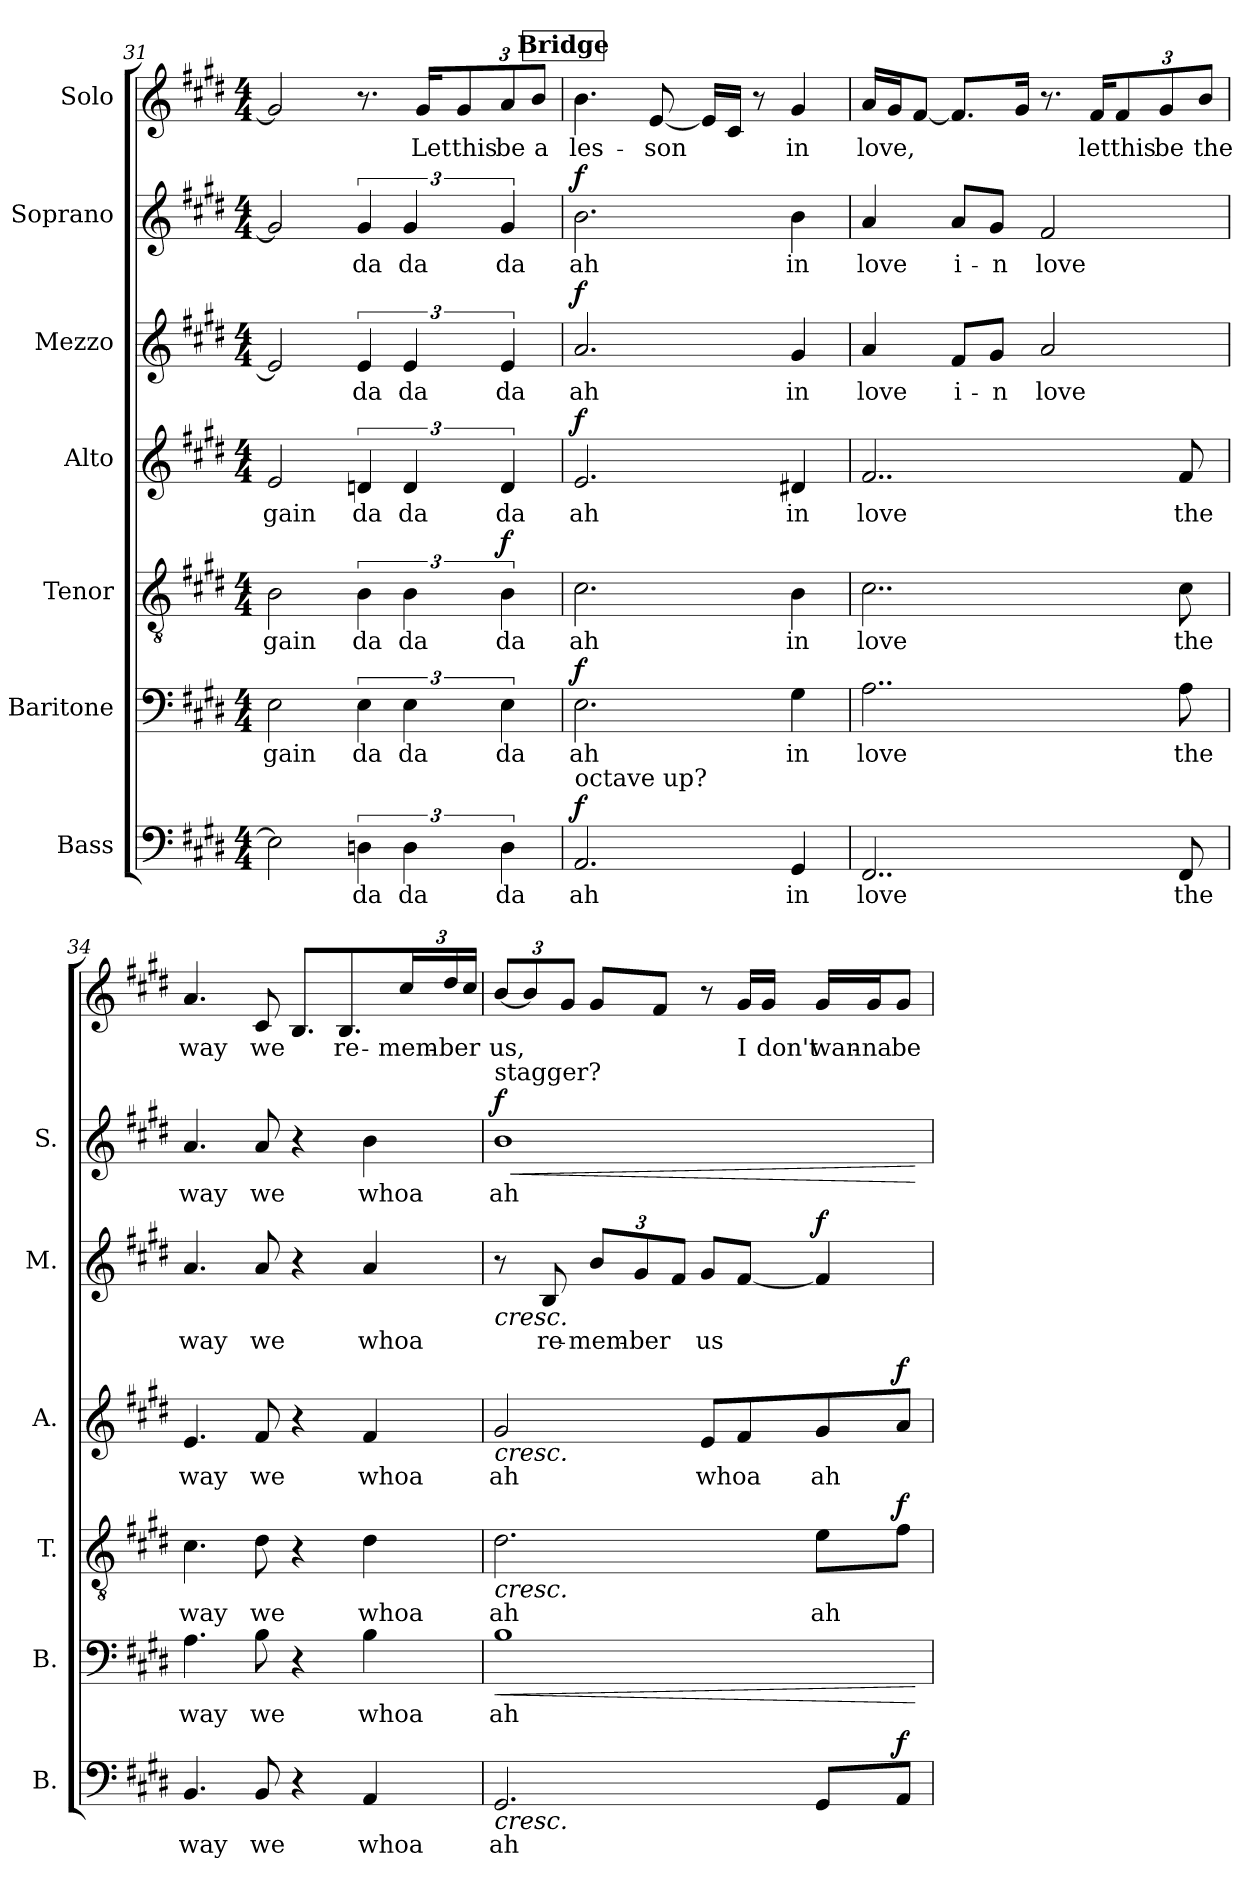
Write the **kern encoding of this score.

**kern	**text	**dynam	**kern	**text	**dynam	**kern	**text	**dynam	**kern	**text	**dynam	**kern	**text	**dynam	**kern	**text	**dynam	**kern	**text
*part7	*part7	*part7	*part6	*part6	*part6	*part5	*part5	*part5	*part4	*part4	*part4	*part3	*part3	*part3	*part2	*part2	*part2	*part1	*part1
*staff7	*staff7	*staff7	*staff6	*staff6	*staff6	*staff5	*staff5	*staff5	*staff4	*staff4	*staff4	*staff3	*staff3	*staff3	*staff2	*staff2	*staff2	*staff1	*staff1
*I"Bass	*	*	*I"Baritone	*	*	*I"Tenor	*	*	*I"Alto	*	*	*I"Mezzo	*	*	*I"Soprano	*	*	*I"Solo	*
*I'B.	*	*	*I'B.	*	*	*I'T.	*	*	*I'A.	*	*	*I'M.	*	*	*I'S.	*	*	*	*
*clefF4	*	*	*clefF4	*	*	*clefGv2	*	*	*clefG2	*	*	*clefG2	*	*	*clefG2	*	*	*clefG2	*
*k[f#c#g#d#]	*	*	*k[f#c#g#d#]	*	*	*k[f#c#g#d#]	*	*	*k[f#c#g#d#]	*	*	*k[f#c#g#d#]	*	*	*k[f#c#g#d#]	*	*	*k[f#c#g#d#]	*
*M4/4	*	*	*M4/4	*	*	*M4/4	*	*	*M4/4	*	*	*M4/4	*	*	*M4/4	*	*	*M4/4	*
=31	=31	=31	=31	=31	=31	=31	=31	=31	=31	=31	=31	=31	=31	=31	=31	=31	=31	=31	=31
!	!	!	!	!LO:LY:b	!	!	!LO:LY:b	!	!	!LO:LY:b	!	!	!	!	!	!	!	!	!
2E\]	.	.	2E\	-gain	.	2B\	-gain	.	2e/	-gain	.	2e/]	.	.	2g#/]	.	.	2g#/]	.
!	!LO:LY:b	!	!	!LO:LY:b	!	!	!LO:LY:b	!	!	!LO:LY:b	!	!	!LO:LY:b	!	!	!LO:LY:b	!	!	!
6Dn\	da	.	6E\	da	.	6B\	da	.	6dn/	da	.	6e/	da	.	6g#/	da	.	8.r	.
!	!LO:LY:b	!	!	!LO:LY:b	!	!	!LO:LY:b	!	!	!LO:LY:b	!	!	!LO:LY:b	!	!	!LO:LY:b	!	!	!
6D\	da	.	6E\	da	.	6B\	da	.	6d/	da	.	6e/	da	.	6g#/	da	.	.	.
!	!	!	!	!	!	!	!	!	!	!	!	!	!	!	!	!	!	!	!LO:LY:b
.	.	.	.	.	.	.	.	.	.	.	.	.	.	.	.	.	.	16g#/KL	Let
*	*	*	*	*	*	*	*	*	*	*	*	*	*	*	*	*	*	*Xbrackettup	*
!	!	!	!	!	!	!	!	!	!	!	!	!	!	!	!	!	!	!	!LO:LY:b
.	.	.	.	.	.	.	.	.	.	.	.	.	.	.	.	.	.	12g#/	this
!	!LO:LY:b	!	!	!LO:LY:b	!	!	!LO:LY:b	!LO:DY:b	!	!LO:LY:b	!	!	!LO:LY:b	!	!	!LO:LY:b	!	!	!LO:LY:b
6D\	da	.	6E\	da	.	6B\	da	f	6d/	da	.	6e/	da	.	6g#/	da	.	12a/	be
!	!	!	!	!	!	!	!	!	!	!	!	!	!	!	!	!	!	!	!LO:LY:b
.	.	.	.	.	.	.	.	.	.	.	.	.	.	.	.	.	.	12b/J	a
!!LO:REH:place=s1:a:B:fs=14:t=Bridge
=32	=32	=32	=32	=32	=32	=32	=32	=32	=32	=32	=32	=32	=32	=32	=32	=32	=32	=32	=32
!LO:TX:a:t=octave up?	!	!	!	!	!	!	!	!	!	!	!	!	!	!	!	!	!	!	!
!	!LO:LY:b	!LO:DY:b	!	!LO:LY:b	!LO:DY:b	!	!LO:LY:b	!	!	!LO:LY:b	!LO:DY:b	!	!LO:LY:b	!LO:DY:b	!	!LO:LY:b	!LO:DY:b	!	!LO:LY:b
2.AA/	ah	f	2.E\	ah	f	2.c#\	ah	.	2.e/	ah	f	2.a/	ah	f	2.b\	ah	f	4.b\	les-
!	!	!	!	!	!	!	!	!	!	!	!	!	!	!	!	!	!	!	!LO:LY:b
.	.	.	.	.	.	.	.	.	.	.	.	.	.	.	.	.	.	[8e/	-son
.	.	.	.	.	.	.	.	.	.	.	.	.	.	.	.	.	.	16e/LL]	.
.	.	.	.	.	.	.	.	.	.	.	.	.	.	.	.	.	.	16c#/JJ	.
.	.	.	.	.	.	.	.	.	.	.	.	.	.	.	.	.	.	8r	.
!	!LO:LY:b	!	!	!LO:LY:b	!	!	!LO:LY:b	!	!	!LO:LY:b	!	!	!LO:LY:b	!	!	!LO:LY:b	!	!	!LO:LY:b
4GG#/	in	.	4G#\	in	.	4B\	in	.	4d#X/	in	.	4g#/	in	.	4b\	in	.	4g#/	in
=33	=33	=33	=33	=33	=33	=33	=33	=33	=33	=33	=33	=33	=33	=33	=33	=33	=33	=33	=33
!	!LO:LY:b	!	!	!LO:LY:b	!	!	!LO:LY:b	!	!	!LO:LY:b	!	!	!LO:LY:b	!	!	!LO:LY:b	!	!	!LO:LY:b
2..FF#/	love	.	2..A\	love	.	2..c#\	love	.	2..f#/	love	.	4a/	love	.	4a/	love	.	16a/LL	love,
.	.	.	.	.	.	.	.	.	.	.	.	.	.	.	.	.	.	16g#/J	.
.	.	.	.	.	.	.	.	.	.	.	.	.	.	.	.	.	.	[8f#/J	.
!	!	!	!	!	!	!	!	!	!	!	!	!	!LO:LY:b	!	!	!LO:LY:b	!	!	!
.	.	.	.	.	.	.	.	.	.	.	.	8f#/L	i-	.	8a/L	i-	.	8.f#/L]	.
!	!	!	!	!	!	!	!	!	!	!	!	!	!LO:LY:b	!	!	!LO:LY:b	!	!	!
.	.	.	.	.	.	.	.	.	.	.	.	8g#/J	-n	.	8g#/J	-n	.	.	.
.	.	.	.	.	.	.	.	.	.	.	.	.	.	.	.	.	.	16g#/Jk	.
!	!	!	!	!	!	!	!	!	!	!	!	!	!LO:LY:b	!	!	!LO:LY:b	!	!	!
.	.	.	.	.	.	.	.	.	.	.	.	2a/	love	.	2f#/	love	.	8.r	.
!	!	!	!	!	!	!	!	!	!	!	!	!	!	!	!	!	!	!	!LO:LY:b
.	.	.	.	.	.	.	.	.	.	.	.	.	.	.	.	.	.	16f#/KL	let
!	!	!	!	!	!	!	!	!	!	!	!	!	!	!	!	!	!	!	!LO:LY:b
.	.	.	.	.	.	.	.	.	.	.	.	.	.	.	.	.	.	12f#/	this
!	!	!	!	!	!	!	!	!	!	!	!	!	!	!	!	!	!	!	!LO:LY:b
.	.	.	.	.	.	.	.	.	.	.	.	.	.	.	.	.	.	12g#/	be
!	!LO:LY:b	!	!	!LO:LY:b	!	!	!LO:LY:b	!	!	!LO:LY:b	!	!	!	!	!	!	!	!	!
8FF#/	the	.	8A\	the	.	8c#\	the	.	8f#/	the	.	.	.	.	.	.	.	.	.
!	!	!	!	!	!	!	!	!	!	!	!	!	!	!	!	!	!	!	!LO:LY:b
.	.	.	.	.	.	.	.	.	.	.	.	.	.	.	.	.	.	12b/J	the
!!LO:PB:g=z
=34	=34	=34	=34	=34	=34	=34	=34	=34	=34	=34	=34	=34	=34	=34	=34	=34	=34	=34	=34
!	!LO:LY:b	!	!	!LO:LY:b	!	!	!LO:LY:b	!	!	!LO:LY:b	!	!	!LO:LY:b	!	!	!LO:LY:b	!	!	!LO:LY:b
4.BB/	way	.	4.A\	way	.	4.c#\	way	.	4.e/	way	.	4.a/	way	.	4.a/	way	.	4.a/	way
!	!LO:LY:b	!	!	!LO:LY:b	!	!	!LO:LY:b	!	!	!LO:LY:b	!	!	!LO:LY:b	!	!	!LO:LY:b	!	!	!LO:LY:b
8BB/	we	.	8B\	we	.	8d#\	we	.	8f#/	we	.	8a/	we	.	8a/	we	.	8c#/	we
4r	.	.	4r	.	.	4r	.	.	4r	.	.	4r	.	.	4r	.	.	8.B/L	.
!	!	!	!	!	!	!	!	!	!	!	!	!	!	!	!	!	!	!	!LO:LY:b
.	.	.	.	.	.	.	.	.	.	.	.	.	.	.	.	.	.	8.B/	re-
!	!LO:LY:b	!	!	!LO:LY:b	!	!	!LO:LY:b	!	!	!LO:LY:b	!	!	!LO:LY:b	!	!	!LO:LY:b	!	!	!
4AA/	whoa	.	4B\	whoa	.	4d#\	whoa	.	4f#/	whoa	.	4a/	whoa	.	4b\	whoa	.	.	.
!	!	!	!	!	!	!	!	!	!	!	!	!	!	!	!	!	!	!	!LO:LY:b
.	.	.	.	.	.	.	.	.	.	.	.	.	.	.	.	.	.	24cc#/L	-mem-
!	!	!	!	!	!	!	!	!	!	!	!	!	!	!	!	!	!	!	!LO:LY:b
.	.	.	.	.	.	.	.	.	.	.	.	.	.	.	.	.	.	24dd#/	-ber
.	.	.	.	.	.	.	.	.	.	.	.	.	.	.	.	.	.	24cc#/JJ	.
=35	=35	=35	=35	=35	=35	=35	=35	=35	=35	=35	=35	=35	=35	=35	=35	=35	=35	=35	=35
!	!	!	!	!	!	!	!	!	!	!	!	!	!	!	!LO:TX:a:t=stagger?	!	!	!	!
!	!LO:LY:b	!LO:HP:b	!	!LO:LY:b	!LO:HP:b	!	!LO:LY:b	!LO:HP:b	!	!LO:LY:b	!LO:HP:b	!	!	!LO:HP:b	!	!LO:LY:b	!LO:HP:b	!	!LO:LY:b
!	!	!	!	!	!	!	!	!	!	!	!	!	!	!	!	!	!LO:DY:n=1:b	!	!
2.GG#/	ah	<	1B	ah	<	2.d#\	ah	<	2g#/	ah	<	8r	.	<	1b	ah	< f	[12b/L	us,
.	.	.	.	.	.	.	.	.	.	.	.	.	.	.	.	.	.	12b/]	.
!	!	!	!	!	!	!	!	!	!	!	!	!	!LO:LY:b	!	!	!	!	!	!
.	.	.	.	.	.	.	.	.	.	.	.	8B/	re-	.	.	.	.	.	.
.	.	.	.	.	.	.	.	.	.	.	.	.	.	.	.	.	.	12g#/J	.
*	*	*	*	*	*	*	*	*	*	*	*	*Xbrackettup	*	*	*	*	*	*	*
!	!	!	!	!	!	!	!	!	!	!	!	!	!LO:LY:b	!	!	!	!	!	!
.	.	.	.	.	.	.	.	.	.	.	.	12b/L	-mem-	.	.	.	.	8g#/L	.
!	!	!	!	!	!	!	!	!	!	!	!	!	!LO:LY:b	!	!	!	!	!	!
.	.	.	.	.	.	.	.	.	.	.	.	12g#/	-ber	.	.	.	.	.	.
.	.	.	.	.	.	.	.	.	.	.	.	.	.	.	.	.	.	8f#/J	.
.	.	.	.	.	.	.	.	.	.	.	.	12f#/J	.	.	.	.	.	.	.
!	!	!	!	!	!	!	!	!	!	!LO:LY:b	!	!	!LO:LY:b	!	!	!	!	!	!
.	.	.	.	.	.	.	.	.	8e/L	-whoa	.	8g#/L	us	.	.	.	.	8r	.
!	!	!	!	!	!	!	!	!	!	!	!	!	!	!	!	!	!	!	!LO:LY:b
.	.	.	.	.	.	.	.	.	8f#/	.	.	[8f#/J	.	.	.	.	.	16g#/LL	I
!	!	!	!	!	!	!	!	!	!	!	!	!	!	!	!	!	!	!	!LO:LY:b
.	.	.	.	.	.	.	.	.	.	.	.	.	.	.	.	.	.	16g#/JJ	don't
!	!	!	!	!	!	!	!LO:LY:b	!	!	!LO:LY:b	!	!	!	!LO:DY:b	!	!	!	!	!LO:LY:b
8GG#/L	.	.	.	.	.	8e\L	ah	.	8g#/	ah	.	4f#/]	.	f	.	.	.	16g#/LL	wan-
!	!	!	!	!	!	!	!	!	!	!	!	!	!	!	!	!	!	!	!LO:LY:b
.	.	.	.	.	.	.	.	.	.	.	.	.	.	.	.	.	.	16g#/J	-na
!	!	!LO:DY:b	!	!	!	!	!	!LO:DY:b	!	!	!LO:DY:b	!	!	!	!	!	!	!	!LO:LY:b
8AA/J	.	f	.	.	.	8f#\J	.	f	8a/J	.	f	.	.	.	.	.	.	8g#/J	be
.	.	[	.	.	[	.	.	[	.	.	[	.	.	[	.	.	[	.	.
=	=	=	=	=	=	=	=	=	=	=	=	=	=	=	=	=	=	=	=
*-	*-	*-	*-	*-	*-	*-	*-	*-	*-	*-	*-	*-	*-	*-	*-	*-	*-	*-	*-
